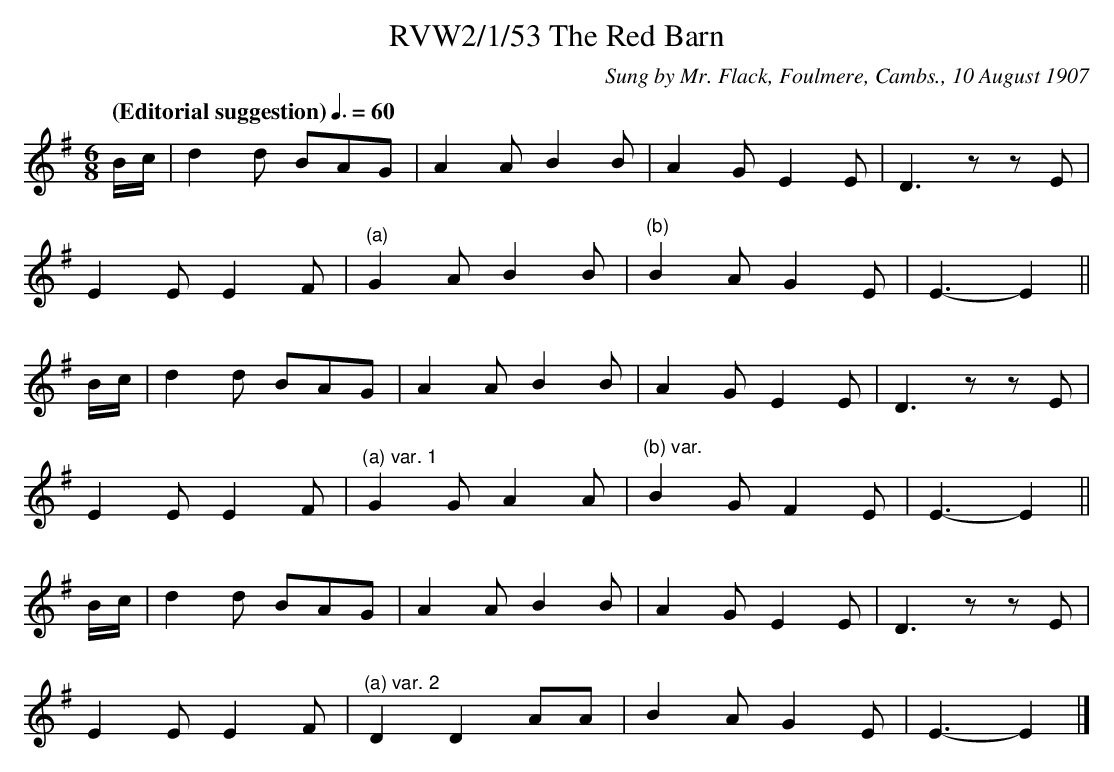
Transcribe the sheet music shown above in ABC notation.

X:1
T:RVW2/1/53 The Red Barn
C:Sung by Mr. Flack, Foulmere, Cambs., 10 August 1907
L:1/8
Q:"(Editorial suggestion)" 3/8=60
M:6/8
K:Eaeo
B/c/ | d2 d BAG | A2 A B2 B | A2 G E2 E | D3 z z E |
E2 E E2 F |"^(a)" G2 A B2 B |"^(b)" B2 A G2 E | E3-E2 ||
B/c/ | d2 d BAG | A2 A B2 B | A2 G E2 E | D3 z z E |
E2 E E2 F |"^(a) var. 1" G2 G A2 A |"^(b) var." B2 G F2 E | E3-E2 ||
B/c/ | d2 d BAG | A2 A B2 B | A2 G E2 E | D3 z z E |
E2 E E2 F |"^(a) var. 2" D2 D2 AA | B2 A G2 E | E3-E2 |]
